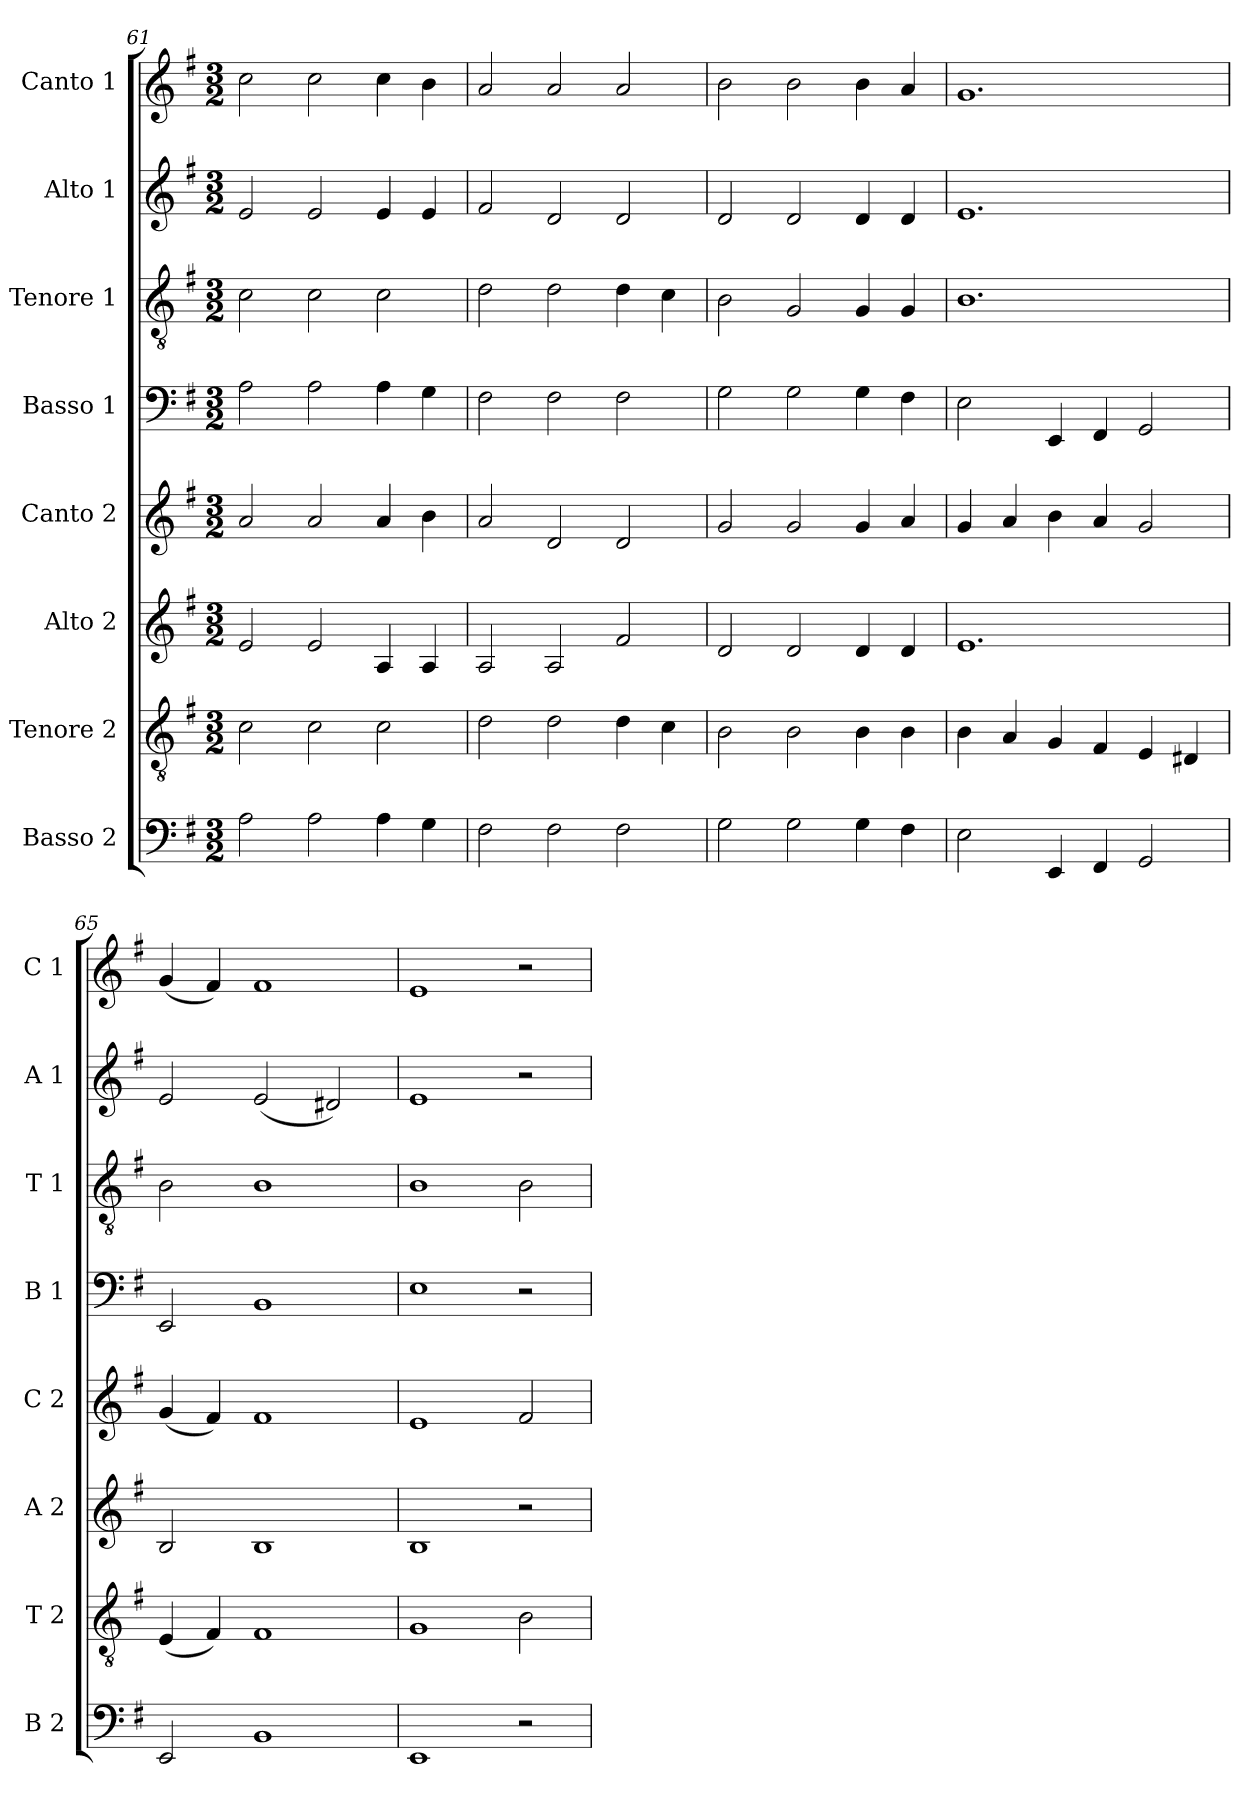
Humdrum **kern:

**kern	**kern	**kern	**kern	**kern	**kern	**kern	**kern
*part8	*part7	*part6	*part5	*part4	*part3	*part2	*part1
*staff8	*staff7	*staff6	*staff5	*staff4	*staff3	*staff2	*staff1
*I"Basso 2	*I"Tenore 2	*I"Alto 2	*I"Canto 2	*I"Basso 1	*I"Tenore 1	*I"Alto 1	*I"Canto 1
*I'B 2	*I'T 2	*I'A 2	*I'C 2	*I'B 1	*I'T 1	*I'A 1	*I'C 1
*clefF4	*clefGv2	*clefG2	*clefG2	*clefF4	*clefGv2	*clefG2	*clefG2
*k[f#]	*k[f#]	*k[f#]	*k[f#]	*k[f#]	*k[f#]	*k[f#]	*k[f#]
*G:	*G:	*G:	*G:	*G:	*G:	*G:	*G:
*M3/2	*M3/2	*M3/2	*M3/2	*M3/2	*M3/2	*M3/2	*M3/2
=61	=61	=61	=61	=61	=61	=61	=61
2A\	2c\	2e/	2a/	2A\	2c\	2e/	2cc\
2A\	2c\	2e/	2a/	2A\	2c\	2e/	2cc\
4A\	2c\	4A/	4a/	4A\	2c\	4e/	4cc\
4G\	.	4A/	4b\	4G\	.	4e/	4b\
=62	=62	=62	=62	=62	=62	=62	=62
2F#\	2d\	2A/	2a/	2F#\	2d\	2f#/	2a/
2F#\	2d\	2A/	2d/	2F#\	2d\	2d/	2a/
2F#\	4d\	2f#/	2d/	2F#\	4d\	2d/	2a/
.	4c\	.	.	.	4c\	.	.
=63	=63	=63	=63	=63	=63	=63	=63
2G\	2B\	2d/	2g/	2G\	2B\	2d/	2b\
2G\	2B\	2d/	2g/	2G\	2G/	2d/	2b\
4G\	4B\	4d/	4g/	4G\	4G/	4d/	4b\
4F#\	4B\	4d/	4a/	4F#\	4G/	4d/	4a/
!!LO:PB:g=z
=64	=64	=64	=64	=64	=64	=64	=64
2E\	4B\	1.e	4g/	2E\	1.B	1.e	1.g
.	4A/	.	4a/	.	.	.	.
4EE/	4G/	.	4b\	4EE/	.	.	.
4FF#/	4F#/	.	4a/	4FF#/	.	.	.
2GG/	4E/	.	2g/	2GG/	.	.	.
.	4D#X/	.	.	.	.	.	.
=65	=65	=65	=65	=65	=65	=65	=65
2EE/	(4E/	2B/	(4g/	2EE/	2B\	2e/	(4g/
.	4F#/)	.	4f#/)	.	.	.	4f#/)
1BB	1F#	1B	1f#	1BB	1B	(2e/	1f#
.	.	.	.	.	.	2d#X/)	.
=66	=66	=66	=66	=66	=66	=66	=66
1EE	1G	1B	1e	1E	1B	1e	1e
2r	2B\	2r	2f#/	2r	2B\	2r	2r
=	=	=	=	=	=	=	=
*-	*-	*-	*-	*-	*-	*-	*-
